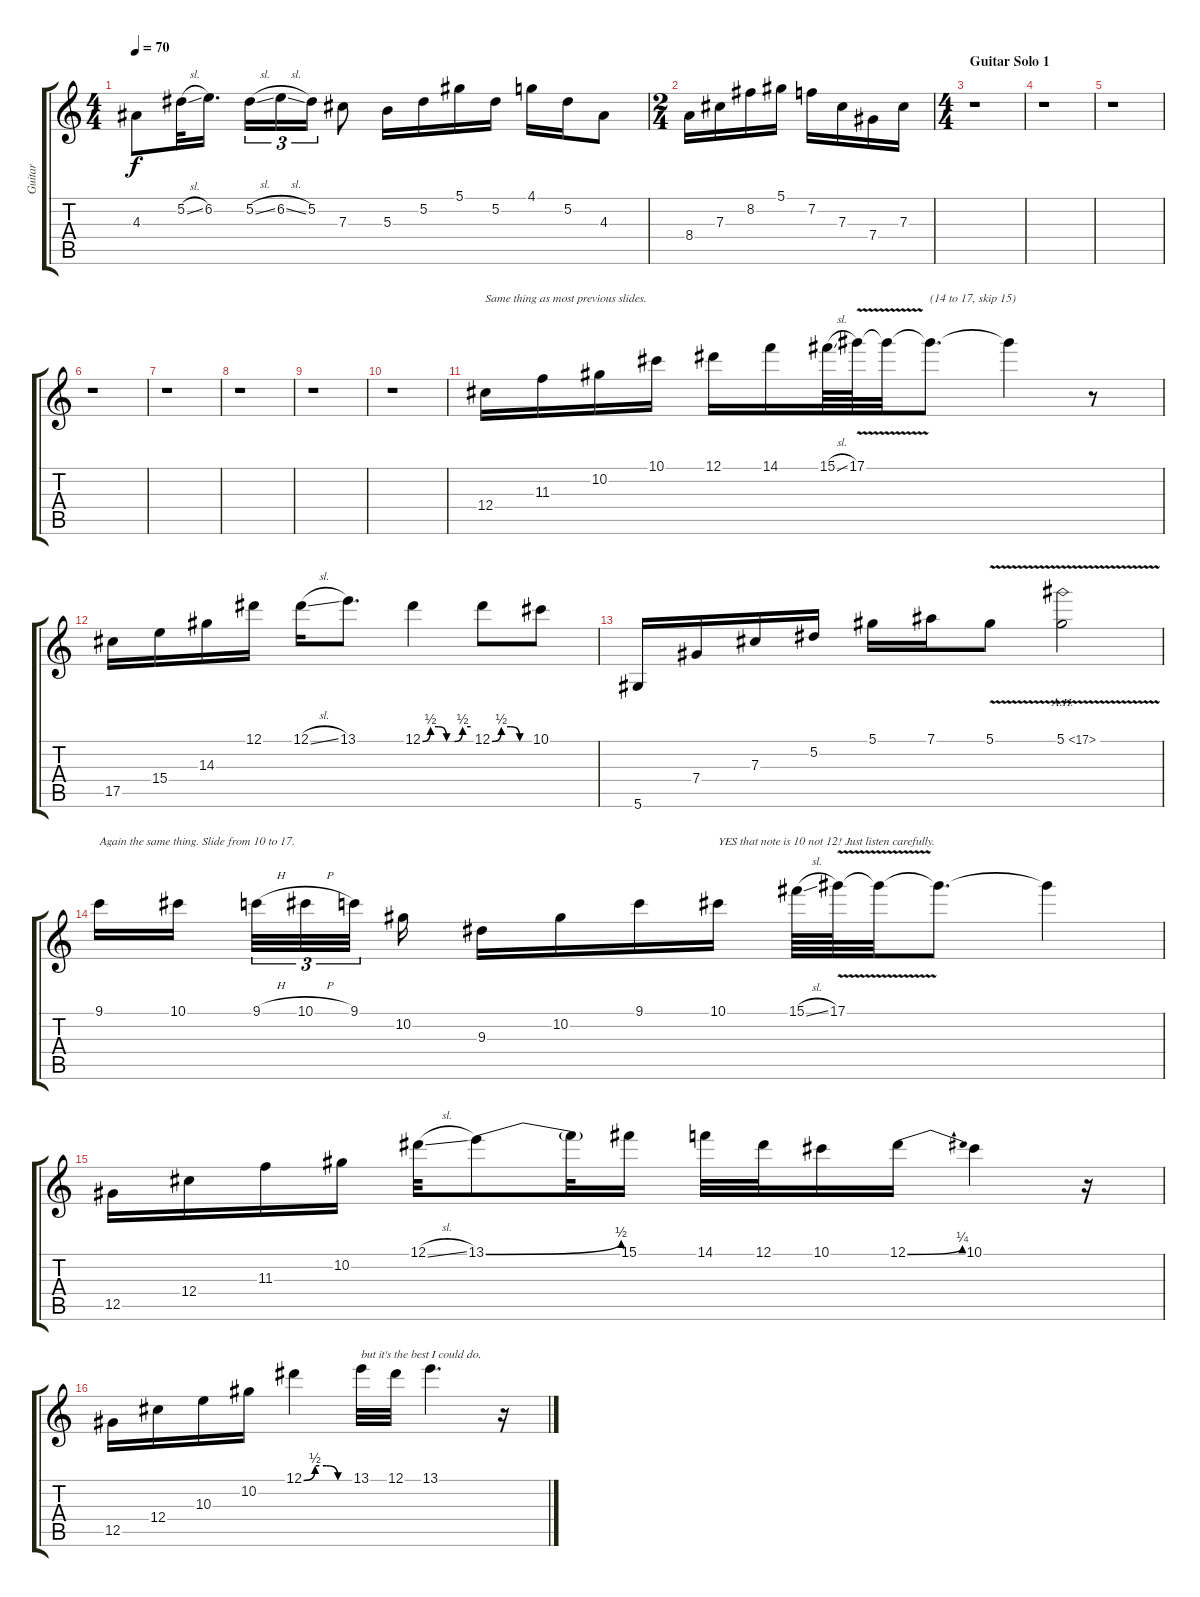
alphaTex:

\track ("Guitar" "Guitar") {instrument acousticguitarsteel}
\staff {score tabs}
\tuning (Eb4 Bb3 Gb3 Db3 Ab2 Eb2) {hide}
\ts (4 4)
\tempo 70
\clef g2
\ks c
4.3.8{dy f} 5.2{sl}.32 6.2.16{d} 5.2{sl}.16{tu (3 2)} 6.2{sl}.16{tu (3 2)} 5.2.16{tu (3 2)} 7.3.8 5.3.16 5.2.16 5.1.16 5.2.16 4.1.16 5.2.16 4.3.8 |
\ts (2 4)
8.4.16 7.3.16 8.2.16 5.1.16 7.2.16 7.3.16 7.4.16 7.3.16 |
\ts (4 4)
\section ("" "Guitar Solo 1")
r.1 |
r.1 |
r.1 |
r.1 |
r.1 |
r.1 |
r.1 |
r.1 |
12.4.16{txt "Same thing as most previous slides."} 11.3.16 10.2.16 10.1.16 12.1.16 14.1.16 15.1{sl}.64 17.1{v}.64 17.1{t}.32 17.1{t}.8{d txt "(14 to 17, skip 15)"} 17.1{t}.4 r.8 |
17.5.16 15.4.16 14.3.16 12.1.16 12.1{sl}.16 13.1.8{d} 12.1{be (custom 0 0 10 2 20 2 30 0 40 0 50 2 60 2)}.4 12.1{be (custom 0 0 15 2 30 2 45 0 60 0)}.8 10.1.8 |
5.6.16 7.4.16 7.3.16 5.2.16 5.1.16 7.1.16 5.1{v}.8 5.1{ah 12 v}.2 |
9.1.16{txt "Again the same thing. Slide from 10 to 17."} 10.1.16 9.1{h}.32{tu (3 2)} 10.1{h}.32{tu (3 2)} 9.1.32{tu (3 2)} 10.2.16 9.3.16 10.2.16 9.1.16 10.1.16{txt "YES that note is 10 not 12! Just listen carefully."} 15.1{sl}.64 17.1{v}.64 17.1{t}.32 17.1{t}.8{d} 17.1{t}.4 |
12.5.16 12.4.16 11.3.16 10.2.16 12.1{sl}.32 13.1{be (bend 0 0 60 2)}.8 13.1{t}.32 15.1.16 14.1.32 12.1.32 10.1.16 12.1{be (bend 0 0 60 1)}.16{txt ""} 10.1.4 r.16 |
12.5.16 12.4.16 10.3.16 10.2.16 12.1{be (custom 0 0 15 2 30 2 45 0 60 0)}.4 13.1.32{txt "but it's the best I could do."} 12.1.32 13.1.4{d} r.16
